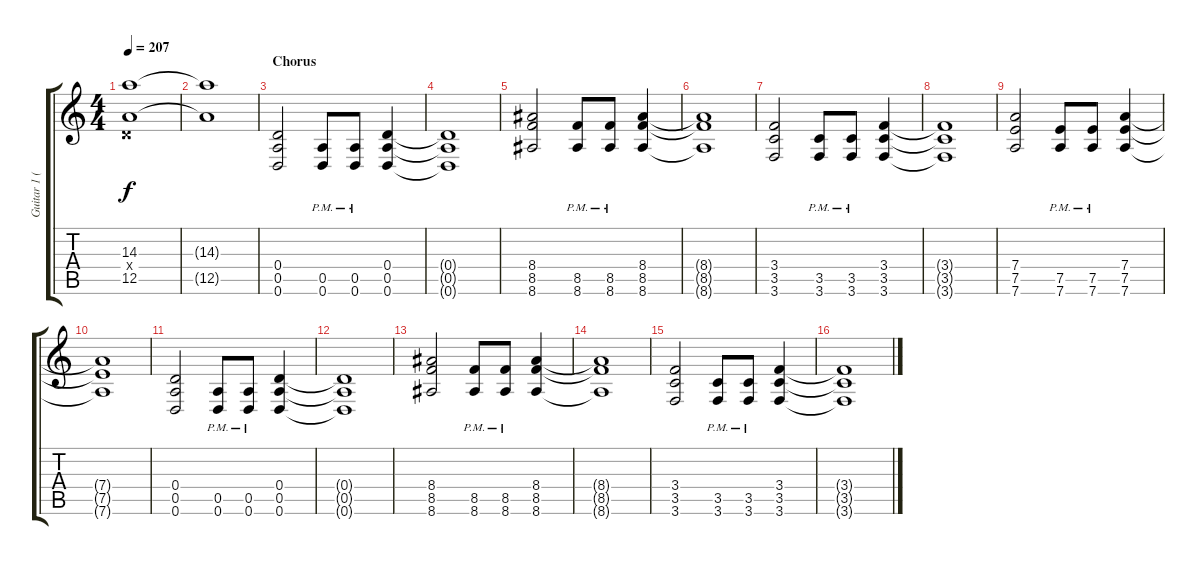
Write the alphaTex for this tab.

\track ("Guitar 1 (Matt)" "Guitar 1 (") {instrument distortionguitar}
\staff {score tabs}
\tuning (E4 B3 G3 D3 A2 D2) {hide}
\ts (4 4)
\tempo 207
\clef g2
\ks c
(14.3 0.4{x} 12.5).1{dy f} |
(14.3{t} 12.5{t}).1 |
\section ("" "Chorus")
(0.4 0.5 0.6).2 (0.5{pm} 0.6{pm}).8 (0.5{pm} 0.6{pm}).8 (0.4 0.5 0.6).4 |
(0.4{t} 0.5{t} 0.6{t}).1 |
(8.4 8.5 8.6).2 (8.5{pm} 8.6{pm}).8 (8.5{pm} 8.6{pm}).8 (8.4 8.5 8.6).4 |
(8.4{t} 8.5{t} 8.6{t}).1 |
(3.4 3.5 3.6).2 (3.5{pm} 3.6{pm}).8 (3.5{pm} 3.6{pm}).8 (3.4 3.5 3.6).4 |
(3.4{t} 3.5{t} 3.6{t}).1 |
(7.4 7.5 7.6).2 (7.5{pm} 7.6{pm}).8 (7.5{pm} 7.6{pm}).8 (7.4 7.5 7.6).4 |
(7.4{t} 7.5{t} 7.6{t}).1 |
(0.4 0.5 0.6).2 (0.5{pm} 0.6{pm}).8 (0.5{pm} 0.6{pm}).8 (0.4 0.5 0.6).4 |
(0.4{t} 0.5{t} 0.6{t}).1 |
(8.4 8.5 8.6).2 (8.5{pm} 8.6{pm}).8 (8.5{pm} 8.6{pm}).8 (8.4 8.5 8.6).4 |
(8.4{t} 8.5{t} 8.6{t}).1 |
(3.4 3.5 3.6).2 (3.5{pm} 3.6{pm}).8 (3.5{pm} 3.6{pm}).8 (3.4 3.5 3.6).4 |
(3.4{t} 3.5{t} 3.6{t}).1
